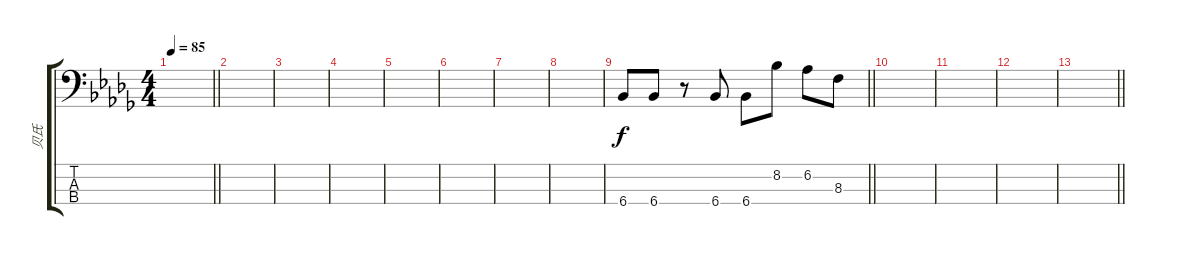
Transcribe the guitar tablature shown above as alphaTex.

\track ("贝氏" "贝氏") {instrument electricbassfinger}
\staff {score tabs}
\tuning (G2 D2 A1 E1) {hide}
\ts (4 4)
\tempo 85
\clef f4
\barLineRight lightlight
\ks db
|
|
|
|
|
|
|
|
\barLineRight lightlight
6.4.8 6.4.8 r.8 6.4.8 6.4.8{txt ""} 8.2.8 6.2.8 8.3.8 |
|
|
|
\barLineRight lightlight
